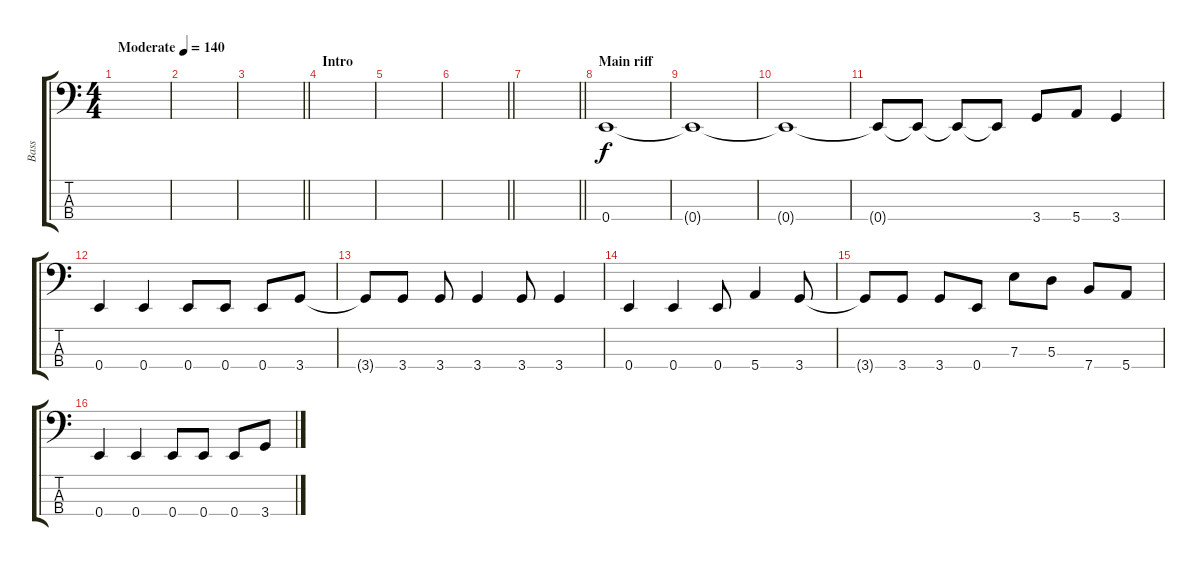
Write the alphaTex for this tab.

\track ("Bass" "Bass") {instrument electricbassfinger}
\staff {score tabs}
\tuning (G2 D2 A1 E1) {hide}
\ts (4 4)
\tempo (140 "Moderate")
\clef f4
\ks c
|
|
\barLineRight lightlight
|
\section ("" "Intro")
|
|
\barLineRight lightlight
|
\barLineRight lightlight
|
\section ("" "Main riff")
0.4.1 |
0.4{t}.1 |
0.4{t}.1 |
0.4{t}.8 0.4{t}.8 0.4{t}.8 0.4{t}.8 3.4.8 5.4.8 3.4.4 |
0.4.4 0.4.4 0.4.8 0.4.8 0.4.8 3.4.8 |
3.4{t}.8 3.4.8 3.4.8 3.4.4 3.4.8 3.4.4 |
0.4.4 0.4.4 0.4.8 5.4.4 3.4.8 |
3.4{t}.8 3.4.8 3.4.8 0.4.8 7.3.8 5.3.8 7.4.8 5.4.8 |
0.4.4 0.4.4 0.4.8 0.4.8 0.4.8 3.4.8
